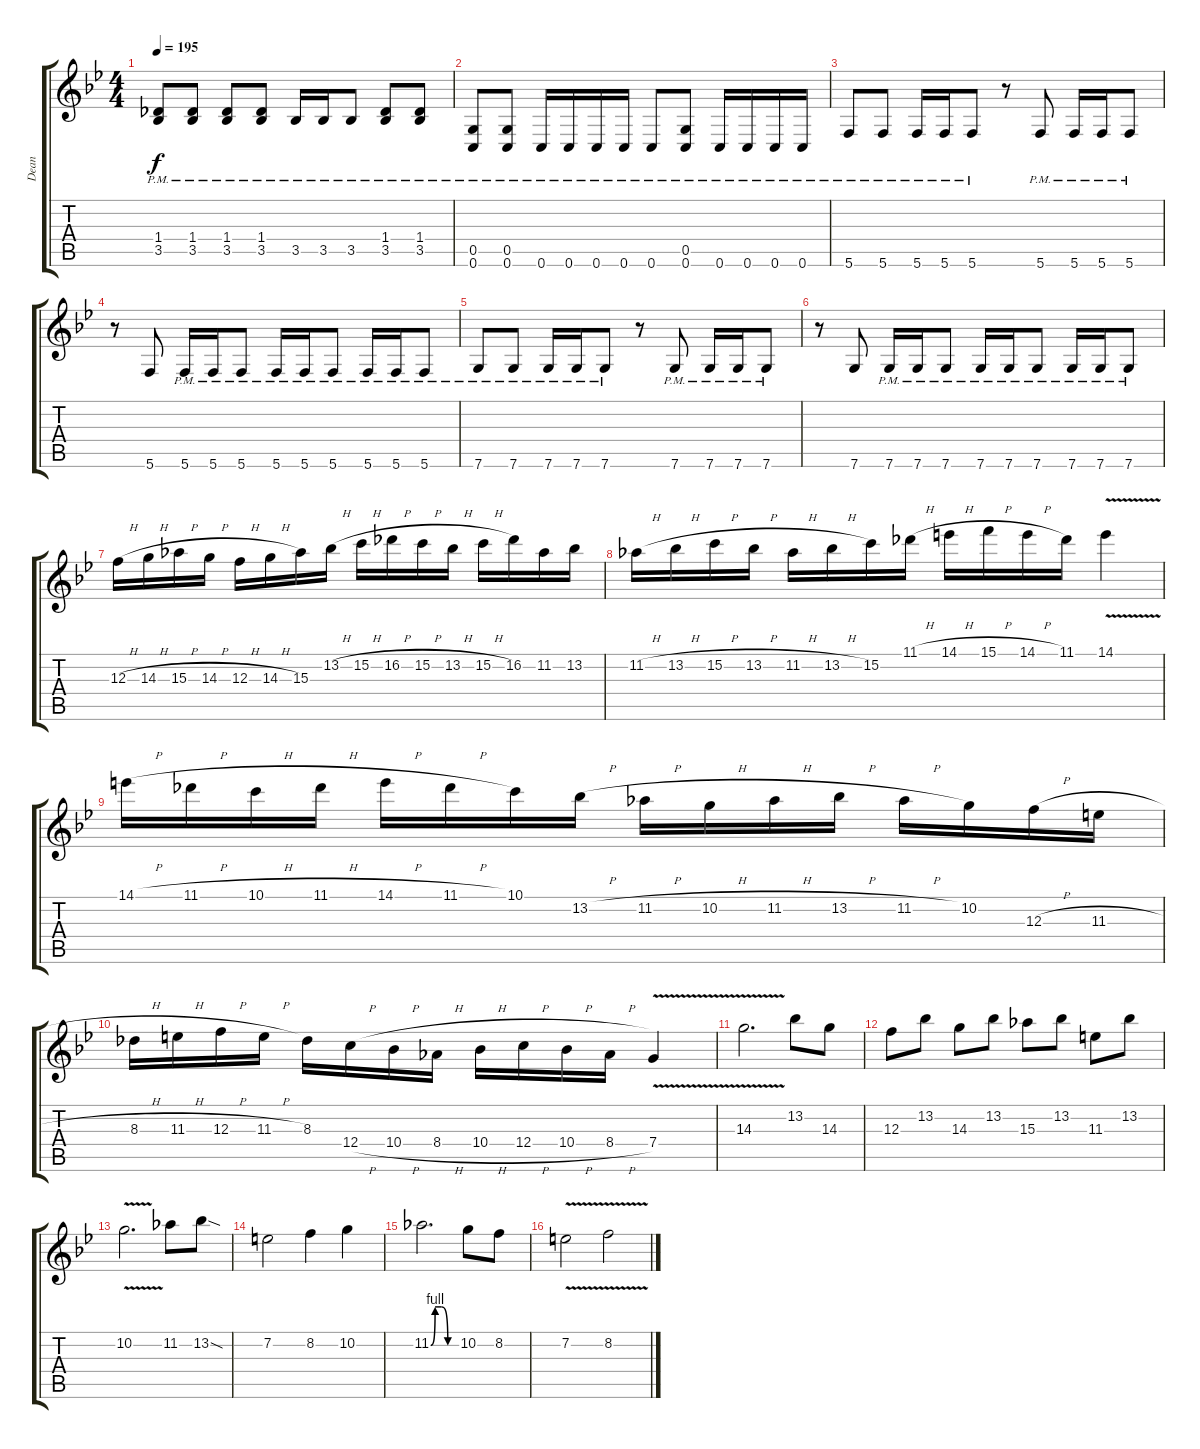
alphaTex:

\track ("Dean" "Dean") {instrument overdrivenguitar}
\staff {score tabs}
\tuning (D4 A3 F3 C3 G2 C2) {hide}
\ts (4 4)
\tempo 195
\clef g2
\ks bb
(1.4{pm} 3.5{pm}).8{dy f} (1.4{pm} 3.5{pm}).8 (1.4{pm} 3.5{pm}).8 (1.4{pm} 3.5{pm}).8 3.5{pm}.16 3.5{pm}.16 3.5{pm}.8 (1.4{pm} 3.5{pm}).8 (1.4{pm} 3.5{pm}).8 |
(0.5{pm} 0.6{pm}).8 (0.5{pm} 0.6{pm}).8 0.6{pm}.16 0.6{pm}.16 0.6{pm}.16 0.6{pm}.16 0.6{pm}.8 (0.5{pm} 0.6{pm}).8 0.6{pm}.16 0.6{pm}.16 0.6{pm}.16 0.6{pm}.16 |
5.6{pm}.8 5.6{pm}.8 5.6{pm}.16 5.6{pm}.16 5.6{pm}.8 r.8 5.6{pm}.8 5.6{pm}.16 5.6{pm}.16 5.6{pm}.8 |
r.8 5.6.8 5.6{pm}.16 5.6{pm}.16 5.6{pm}.8 5.6{pm}.16 5.6{pm}.16 5.6{pm}.8 5.6{pm}.16 5.6{pm}.16 5.6{pm}.8 |
7.6{pm}.8 7.6{pm}.8 7.6{pm}.16 7.6{pm}.16 7.6{pm}.8 r.8 7.6{pm}.8 7.6{pm}.16 7.6{pm}.16 7.6{pm}.8 |
r.8 7.6.8 7.6{pm}.16 7.6{pm}.16 7.6{pm}.8 7.6{pm}.16 7.6{pm}.16 7.6{pm}.8 7.6{pm}.16 7.6{pm}.16 7.6{pm}.8 |
12.3{h}.16 14.3{h}.16 15.3{h}.16 14.3{h}.16 12.3{h}.16 14.3{h}.16 15.3.16 13.2{h}.16 15.2{h}.16 16.2{h}.16 15.2{h}.16 13.2{h}.16 15.2{h}.16 16.2.16 11.2.16 13.2.16 |
11.2{h}.16 13.2{h}.16 15.2{h}.16 13.2{h}.16 11.2{h}.16 13.2{h}.16 15.2.16 11.1{h}.16 14.1{h}.16 15.1{h}.16 14.1{h}.16 11.1.16 14.1{v}.4 |
14.1{h}.16 11.1{h}.16 10.1{h}.16 11.1{h}.16 14.1{h}.16 11.1{h}.16 10.1.16 13.2{h}.16 11.2{h}.16 10.2{h}.16 11.2{h}.16 13.2{h}.16 11.2{h}.16 10.2.16 12.3{h}.16 11.3{h}.16 |
8.3{h}.16 11.3{h}.16 12.3{h}.16 11.3{h}.16 8.3.16 12.4{h}.16 10.4{h}.16 8.4{h}.16 10.4{h}.16 12.4{h}.16 10.4{h}.16 8.4{h}.16 7.4{v}.4 |
14.3{v}.2{d} 13.2.8 14.3.8 |
12.3.8 13.2.8 14.3.8 13.2.8 15.3.8 13.2.8 11.3.8 13.2.8 |
10.2{v}.2{d} 11.2.8 13.2{sod}.8 |
7.2.2 8.2.4 10.2.4 |
11.2{be (custom 0 0 10 4 25 4 40 0 60 0)}.2{d} 10.2.8 8.2.8 |
7.2{v}.2 8.2{v}.2
